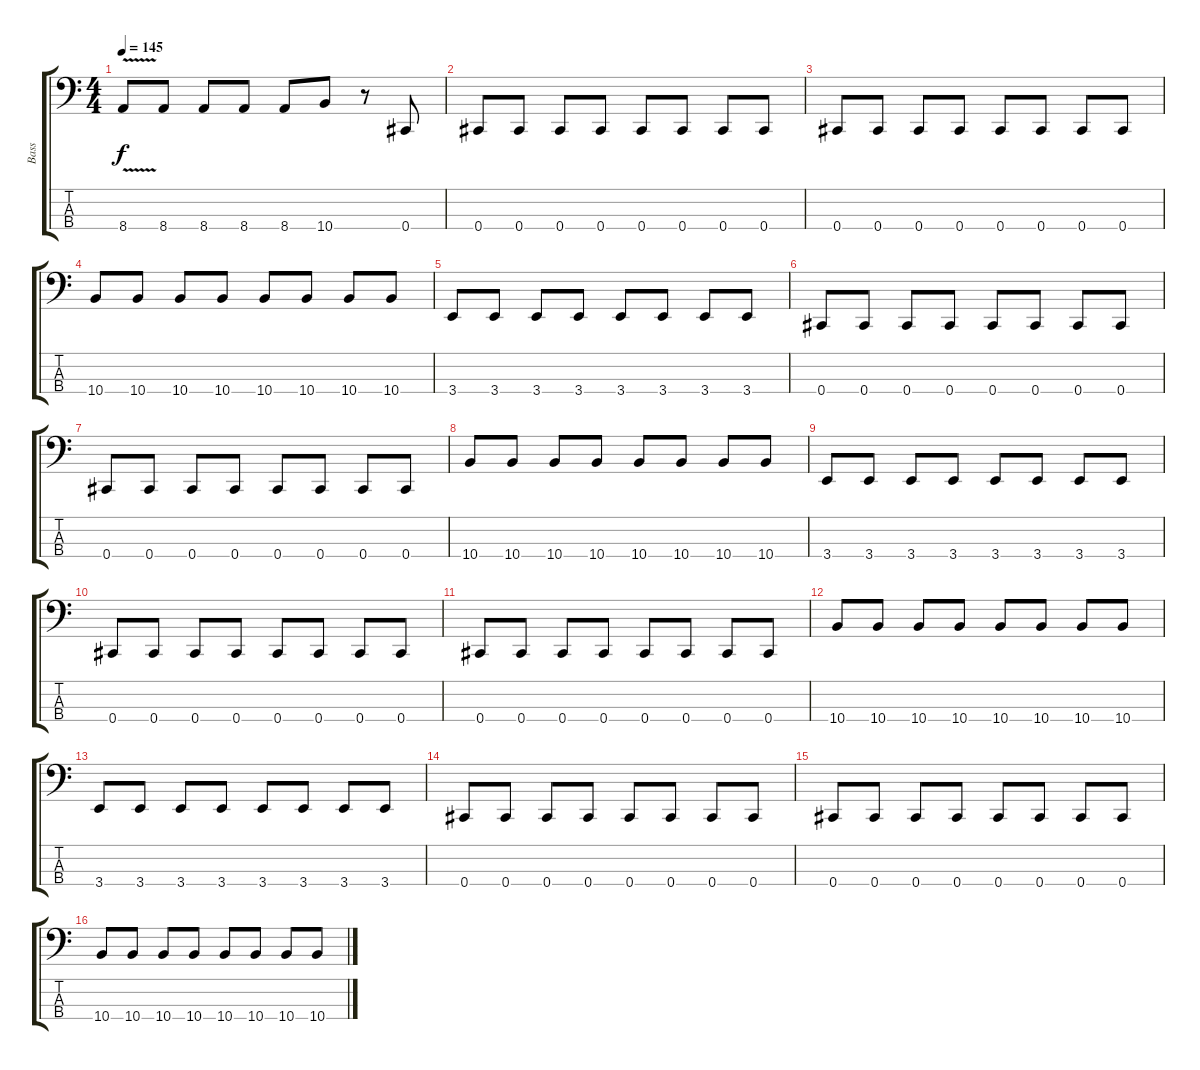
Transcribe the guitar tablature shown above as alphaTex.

\track ("Bass" "Bass") {instrument electricbassfinger}
\staff {score tabs}
\tuning (Gb2 Db2 Ab1 Db1) {hide}
\ts (4 4)
\tempo 145
\clef f4
\ks c
8.4{v}.8{dy f} 8.4.8 8.4.8 8.4.8 8.4.8 10.4.8 r.8 0.4.8 |
0.4.8 0.4.8 0.4.8 0.4.8 0.4.8 0.4.8 0.4.8 0.4.8 |
0.4.8 0.4.8 0.4.8 0.4.8 0.4.8 0.4.8 0.4.8 0.4.8 |
10.4.8 10.4.8 10.4.8 10.4.8 10.4.8 10.4.8 10.4.8 10.4.8 |
3.4.8 3.4.8 3.4.8 3.4.8 3.4.8 3.4.8 3.4.8 3.4.8 |
0.4.8 0.4.8 0.4.8 0.4.8 0.4.8 0.4.8 0.4.8 0.4.8 |
0.4.8 0.4.8 0.4.8 0.4.8 0.4.8 0.4.8 0.4.8 0.4.8 |
10.4.8 10.4.8 10.4.8 10.4.8 10.4.8 10.4.8 10.4.8 10.4.8 |
3.4.8 3.4.8 3.4.8 3.4.8 3.4.8 3.4.8 3.4.8 3.4.8 |
0.4.8 0.4.8 0.4.8 0.4.8 0.4.8 0.4.8 0.4.8 0.4.8 |
0.4.8 0.4.8 0.4.8 0.4.8 0.4.8 0.4.8 0.4.8 0.4.8 |
10.4.8 10.4.8 10.4.8 10.4.8 10.4.8 10.4.8 10.4.8 10.4.8 |
3.4.8 3.4.8 3.4.8 3.4.8 3.4.8 3.4.8 3.4.8 3.4.8 |
0.4.8 0.4.8 0.4.8 0.4.8 0.4.8 0.4.8 0.4.8 0.4.8 |
0.4.8 0.4.8 0.4.8 0.4.8 0.4.8 0.4.8 0.4.8 0.4.8 |
10.4.8 10.4.8 10.4.8 10.4.8 10.4.8 10.4.8 10.4.8 10.4.8
